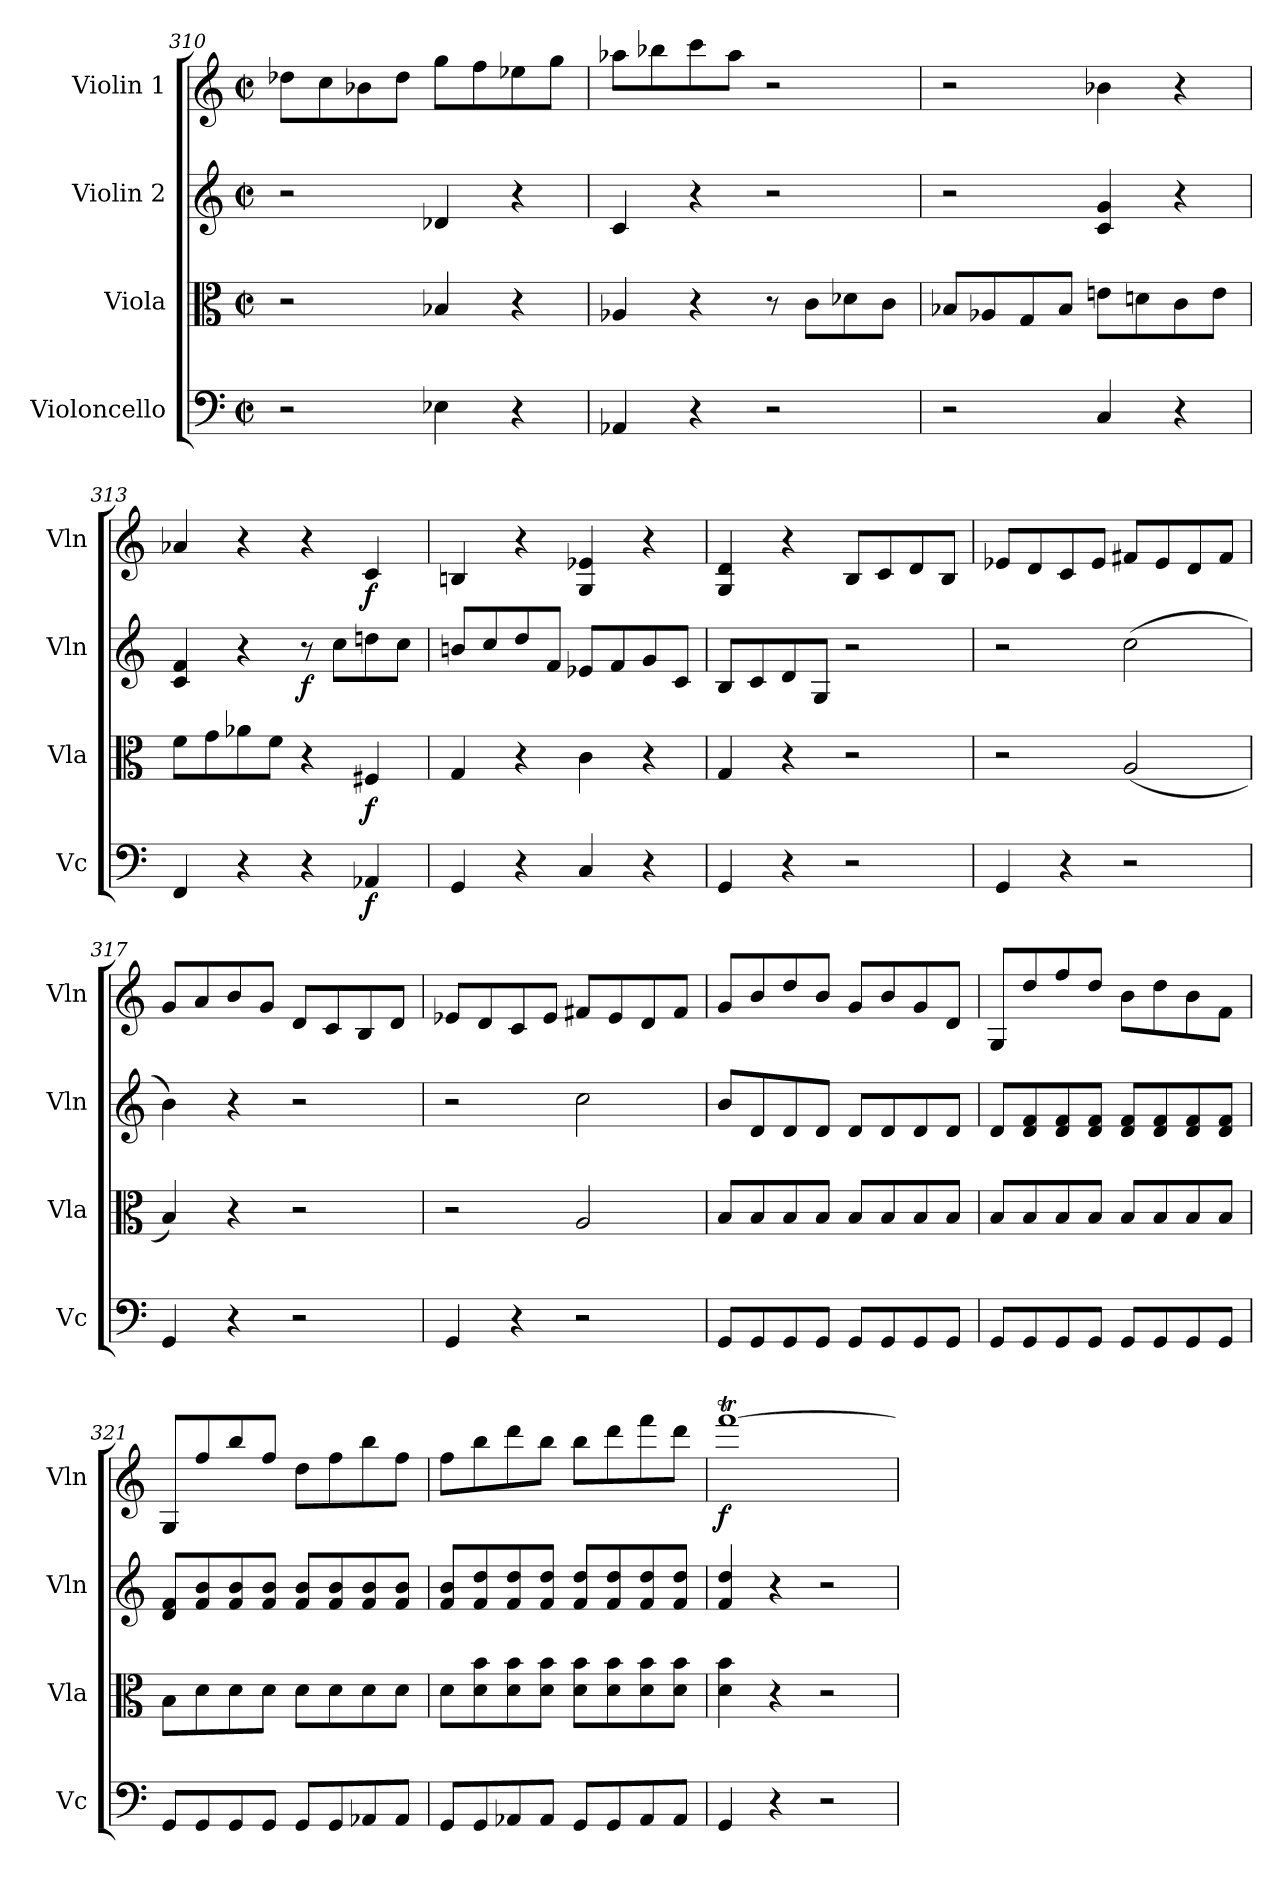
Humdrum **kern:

**kern	**dynam	**kern	**dynam	**kern	**dynam	**kern	**dynam
*part4	*part4	*part3	*part3	*part2	*part2	*part1	*part1
*staff4	*staff4	*staff3	*staff3	*staff2	*staff2	*staff1	*staff1
*I"Violoncello	*	*I"Viola	*	*I"Violin 2	*	*I"Violin 1	*
*I'Vc	*	*I'Vla	*	*I'Vln	*	*I'Vln	*
!!LO:PB:g=z
*clefF4	*	*clefC3	*	*clefG2	*	*clefG2	*
*k[]	*	*k[]	*	*k[]	*	*k[]	*
*M2/2	*	*M2/2	*	*M2/2	*	*M2/2	*
*met(c|)	*	*met(c|)	*	*met(c|)	*	*met(c|)	*
=310	=310	=310	=310	=310	=310	=310	=310
2r	.	2r	.	2r	.	8dd-X\L	.
.	.	.	.	.	.	8cc\	.
.	.	.	.	.	.	8b-X\	.
.	.	.	.	.	.	8dd-\J	.
4E-X\	.	4B-X/	.	4d-X/	.	8gg\L	.
.	.	.	.	.	.	8ff\	.
4r	.	4r	.	4r	.	8ee-X\	.
.	.	.	.	.	.	8gg\J	.
=311	=311	=311	=311	=311	=311	=311	=311
4AA-X/	.	4A-X/	.	4c/	.	8aa-X\L	.
.	.	.	.	.	.	8bb-X\	.
4r	.	4r	.	4r	.	8ccc\	.
.	.	.	.	.	.	8aa-\J	.
2r	.	8r	.	2r	.	2r	.
.	.	8c\L	.	.	.	.	.
.	.	8d-X\	.	.	.	.	.
.	.	8c\J	.	.	.	.	.
=312	=312	=312	=312	=312	=312	=312	=312
2r	.	8B-X/L	.	2r	.	2r	.
.	.	8A-X/	.	.	.	.	.
.	.	8G/	.	.	.	.	.
.	.	8B-/J	.	.	.	.	.
4C/	.	8en\L	.	4c/ 4g/	.	4b-X\	.
.	.	8dn\	.	.	.	.	.
4r	.	8c\	.	4r	.	4r	.
.	.	8e\J	.	.	.	.	.
=313	=313	=313	=313	=313	=313	=313	=313
4FF/	.	8f\L	.	4c/ 4f/	.	4a-X/	.
.	.	8g\	.	.	.	.	.
4r	.	8a-X\	.	4r	.	4r	.
.	.	8f\J	.	.	.	.	.
!	!	!	!	!	!LO:DY:b	!	!
4r	.	4r	.	8r	f	4r	.
.	.	.	.	8cc\L	.	.	.
!	!LO:DY:b	!	!LO:DY:b	!	!	!	!LO:DY:b
4AA-X/	f	4F#X/	f	8ddn\	.	4c/	f
.	.	.	.	8cc\J	.	.	.
=314	=314	=314	=314	=314	=314	=314	=314
4GG/	.	4G/	.	8bn/L	.	4Bn/	.
.	.	.	.	8cc/	.	.	.
4r	.	4r	.	8dd/	.	4r	.
.	.	.	.	8f/J	.	.	.
4C/	.	4c\	.	8e-X/L	.	4G/ 4e-X/	.
.	.	.	.	8f/	.	.	.
4r	.	4r	.	8g/	.	4r	.
.	.	.	.	8c/J	.	.	.
!!LO:LB:g=z
=315	=315	=315	=315	=315	=315	=315	=315
4GG/	.	4G/	.	8B/L	.	4G/ 4d/	.
.	.	.	.	8c/	.	.	.
4r	.	4r	.	8d/	.	4r	.
.	.	.	.	8G/J	.	.	.
2r	.	2r	.	2r	.	8B/L	.
.	.	.	.	.	.	8c/	.
.	.	.	.	.	.	8d/	.
.	.	.	.	.	.	8B/J	.
=316	=316	=316	=316	=316	=316	=316	=316
4GG/	.	2r	.	2r	.	8e-X/L	.
.	.	.	.	.	.	8d/	.
4r	.	.	.	.	.	8c/	.
.	.	.	.	.	.	8e-/J	.
2r	.	(2A/	.	(>2cc\	.	8f#X/L	.
.	.	.	.	.	.	8e-/	.
.	.	.	.	.	.	8d/	.
.	.	.	.	.	.	8f#/J	.
!!LO:LB:g=z
=317	=317	=317	=317	=317	=317	=317	=317
4GG/	.	4B/)	.	4b\)	.	8g/L	.
.	.	.	.	.	.	8a/	.
4r	.	4r	.	4r	.	8b/	.
.	.	.	.	.	.	8g/J	.
2r	.	2r	.	2r	.	8d/L	.
.	.	.	.	.	.	8c/	.
.	.	.	.	.	.	8B/	.
.	.	.	.	.	.	8d/J	.
=318	=318	=318	=318	=318	=318	=318	=318
4GG/	.	2r	.	2r	.	8e-X/L	.
.	.	.	.	.	.	8d/	.
4r	.	.	.	.	.	8c/	.
.	.	.	.	.	.	8e-/J	.
2r	.	2A/	.	2cc\	.	8f#X/L	.
.	.	.	.	.	.	8e-/	.
.	.	.	.	.	.	8d/	.
.	.	.	.	.	.	8f#/J	.
=319	=319	=319	=319	=319	=319	=319	=319
!	!LO:DY:b	!	!	!	!	!	!
!	!LO:DY:n=1:b	!	!LO:DY:b	!	!	!	!
!	!	!	!LO:DY:n=1:b	!	!LO:DY:b	!	!
!	!	!	!	!	!LO:DY:n=1:b	!	!LO:DY:b
!	!	!	!	!	!	!	!LO:DY:n=1:b
8GG/L	other-dynamics f	8B/L	other-dynamics f	8b/L	other-dynamics f	8g/L	other-dynamics f
8GG/	.	8B/	.	8d/	.	8b/	.
8GG/	.	8B/	.	8d/	.	8dd/	.
8GG/J	.	8B/J	.	8d/J	.	8b/J	.
8GG/L	.	8B/L	.	8d/L	.	8g/L	.
8GG/	.	8B/	.	8d/	.	8b/	.
8GG/	.	8B/	.	8d/	.	8g/	.
8GG/J	.	8B/J	.	8d/J	.	8d/J	.
=320	=320	=320	=320	=320	=320	=320	=320
8GG/L	.	8B/L	.	8d/L	.	8G/L	.
8GG/	.	8B/	.	8d/ 8f/	.	8dd/	.
8GG/	.	8B/	.	8d/ 8f/	.	8ff/	.
8GG/J	.	8B/J	.	8d/ 8f/J	.	8dd/J	.
8GG/L	.	8B/L	.	8d/ 8f/L	.	8b\L	.
8GG/	.	8B/	.	8d/ 8f/	.	8dd\	.
8GG/	.	8B/	.	8d/ 8f/	.	8b\	.
8GG/J	.	8B/J	.	8d/ 8f/J	.	8f\J	.
=321	=321	=321	=321	=321	=321	=321	=321
8GG/L	.	8B\L	.	8d/ 8f/L	.	8G/L	.
8GG/	.	8d\	.	8f/ 8b/	.	8ff/	.
8GG/	.	8d\	.	8f/ 8b/	.	8bb/	.
8GG/J	.	8d\J	.	8f/ 8b/J	.	8ff/J	.
8GG/L	.	8d\L	.	8f/ 8b/L	.	8dd\L	.
8GG/	.	8d\	.	8f/ 8b/	.	8ff\	.
8AA-X/	.	8d\	.	8f/ 8b/	.	8bb\	.
8AA-/J	.	8d\J	.	8f/ 8b/J	.	8ff\J	.
!!LO:LB:g=z
=322	=322	=322	=322	=322	=322	=322	=322
8GG/L	.	8d\L	.	8f/ 8b/L	.	8ff\L	.
8GG/	.	8d\ 8b\	.	8f/ 8dd/	.	8bb\	.
8AA-X/	.	8d\ 8b\	.	8f/ 8dd/	.	8ddd\	.
8AA-/J	.	8d\ 8b\J	.	8f/ 8dd/J	.	8bb\J	.
8GG/L	.	8d\ 8b\L	.	8f/ 8dd/L	.	8bb\L	.
8GG/	.	8d\ 8b\	.	8f/ 8dd/	.	8ddd\	.
8AA-/	.	8d\ 8b\	.	8f/ 8dd/	.	8fff\	.
8AA-/J	.	8d\ 8b\J	.	8f/ 8dd/J	.	8ddd\J	.
=323	=323	=323	=323	=323	=323	=323	=323
!	!	!	!	!	!	!	!LO:DY:b
4GG/	.	4d\ 4b\	.	4f/ 4dd/	.	[1fffT	f
4r	.	4r	.	4r	.	.	.
2r	.	2r	.	2r	.	.	.
=	=	=	=	=	=	=	=
*-	*-	*-	*-	*-	*-	*-	*-
